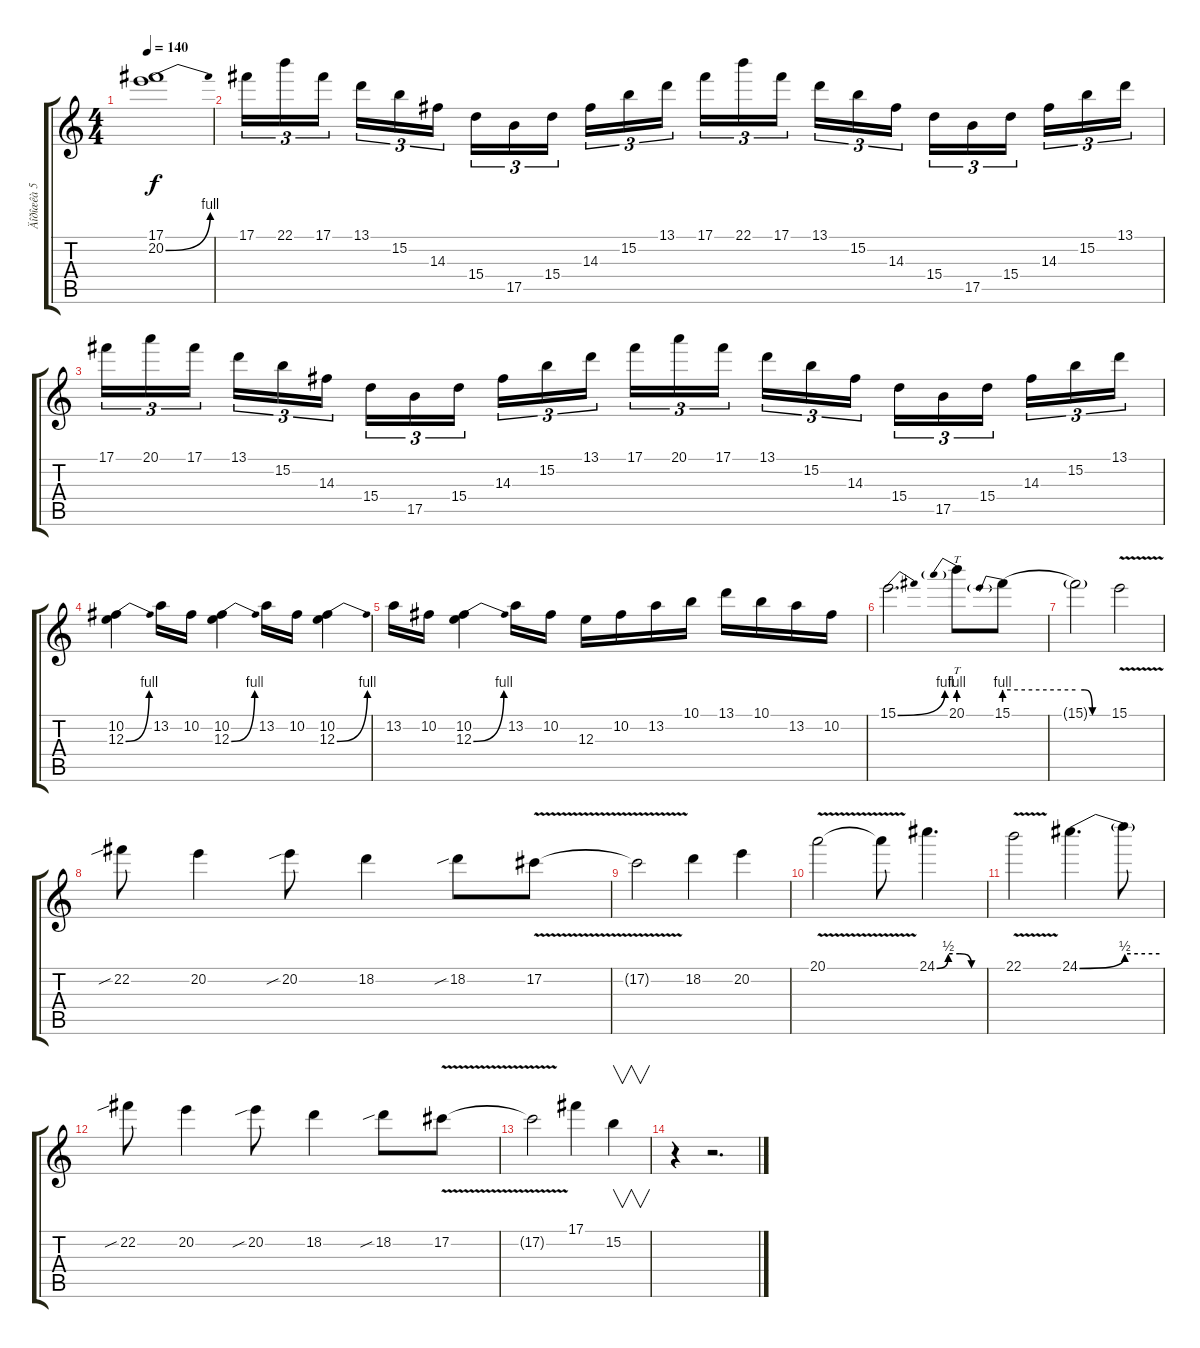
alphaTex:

\track ("Äîðîæêà 5" "Äîðîæêà 5") {instrument overdrivenguitar}
\staff {score tabs}
\tuning (Db4 Ab3 E3 B2 Gb2 B1) {hide}
\ts (4 4)
\tempo 140
\clef g2
\ks c
(17.1 20.2{be (bend 0 0 60 4)}).1{dy f} |
17.1.16{tu (3 2)} 22.1.16{tu (3 2)} 17.1.16{tu (3 2) beam splitsecondary} 13.1.16{tu (3 2)} 15.2.16{tu (3 2)} 14.3.16{tu (3 2)} 15.4.16{tu (3 2)} 17.5.16{tu (3 2)} 15.4.16{tu (3 2) beam splitsecondary} 14.3.16{tu (3 2)} 15.2.16{tu (3 2)} 13.1.16{tu (3 2)} 17.1.16{tu (3 2)} 22.1.16{tu (3 2)} 17.1.16{tu (3 2) beam splitsecondary} 13.1.16{tu (3 2)} 15.2.16{tu (3 2)} 14.3.16{tu (3 2)} 15.4.16{tu (3 2)} 17.5.16{tu (3 2)} 15.4.16{tu (3 2) beam splitsecondary} 14.3.16{tu (3 2)} 15.2.16{tu (3 2)} 13.1.16{tu (3 2)} |
17.1.16{tu (3 2)} 20.1.16{tu (3 2)} 17.1.16{tu (3 2) beam splitsecondary} 13.1.16{tu (3 2)} 15.2.16{tu (3 2)} 14.3.16{tu (3 2)} 15.4.16{tu (3 2)} 17.5.16{tu (3 2)} 15.4.16{tu (3 2) beam splitsecondary} 14.3.16{tu (3 2)} 15.2.16{tu (3 2)} 13.1.16{tu (3 2)} 17.1.16{tu (3 2)} 20.1.16{tu (3 2)} 17.1.16{tu (3 2) beam splitsecondary} 13.1.16{tu (3 2)} 15.2.16{tu (3 2)} 14.3.16{tu (3 2)} 15.4.16{tu (3 2)} 17.5.16{tu (3 2)} 15.4.16{tu (3 2) beam splitsecondary} 14.3.16{tu (3 2)} 15.2.16{tu (3 2)} 13.1.16{tu (3 2)} |
(10.2 12.3{be (bend 0 0 60 4)}).4 13.2.16 10.2.16 (10.2 12.3{be (bend 0 0 60 4)}).4 13.2.16 10.2.16 (10.2 12.3{be (bend 0 0 60 4)}).4 |
13.2.16 10.2.16 (10.2 12.3{be (bend 0 0 60 4)}).4 13.2.16 10.2.16 12.3.16 10.2.16 13.2.16 10.1.16 13.1.16 10.1.16 13.2.16 10.2.16 |
15.1{be (bend 0 0 60 4)}.2{d} 20.1{be (prebend 0 4 60 4)}.8{tt} 15.1{be (prebend 0 4 60 4)}.8 |
15.1{be (custom 0 4 15 4 30 0 60 0) t}.2 15.1{v}.2 |
22.2{sib}.8 20.2.4 20.2{sib}.8 18.2.4 18.2{sib}.8 17.2{v}.8 |
17.2{v t}.2 18.2.4 20.2.4 |
20.1{v}.2 20.1{v t}.8 24.1{be (custom 0 0 15 2 30 2 45 0 60 0)}.4{d} |
22.1{v}.2 24.1{be (bend 0 0 60 2)}.4{d} 24.1{be (hold 0 2 60 2) t}.8 |
22.2{sib}.8 20.2.4 20.2{sib}.8 18.2.4 18.2{sib}.8 17.2{v}.8 |
17.2{v t}.2 17.1.4 15.2.4{v} |
r.4 r.2{d}
